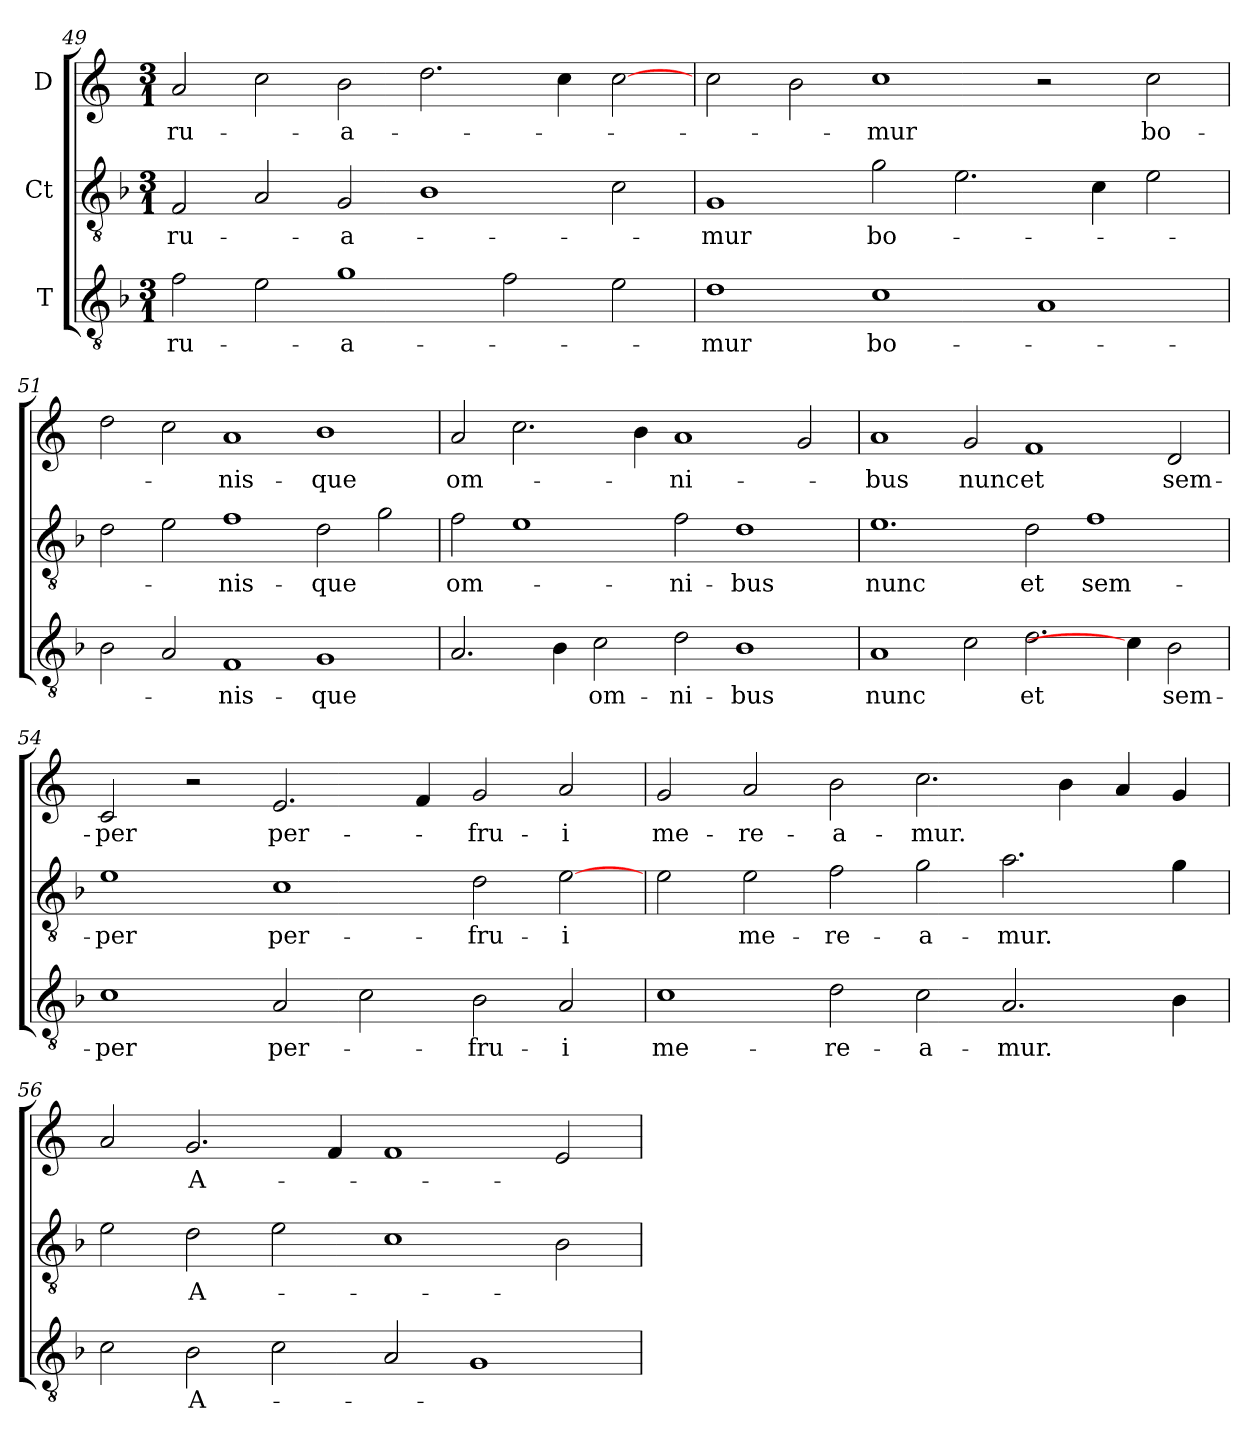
**kern	**text	**kern	**text	**kern	**text
*part3	*part3	*part2	*part2	*part1	*part1
*staff3	*staff3	*staff2	*staff2	*staff1	*staff1
*I"T	*	*I"Ct	*	*I"D	*
*clefGv2	*	*clefGv2	*	*clefG2	*
*ITrd7c12	*	*ITrd7c12	*	*	*
*k[b-]	*	*k[b-]	*	*k[]	*
*F:	*	*F:	*	*C:	*
*M3/1	*	*M3/1	*	*M3/1	*
=49	=49	=49	=49	=49	=49
!	!LO:LY:b:color=#000000	!	!	!	!
!	!	!	!LO:LY:b:color=#000000	!	!
!	!	!	!	!	!LO:LY:b:color=#000000
2Fi\	-ru-	2FFi/	ru-	2ai/	-ru-
2Ei\	.	2AAi/	.	2cci\	.
!	!LO:LY:b:color=#000000	!	!	!	!
!	!	!	!LO:LY:b:color=#000000	!	!
!	!	!	!	!	!LO:LY:b:color=#000000
1Gi\	-a-	2GGi/	-a-	2bi\	-a-
.	.	1BB-i/	.	2.ddi\	.
2Fi\	.	.	.	.	.
.	.	.	.	4cci\	.
2Ei\	.	2Ci\	.	[2cci\	.
=50	=50	=50	=50	=50	=50
!	!LO:LY:b:color=#000000	!	!	!	!
!	!	!	!LO:LY:b:color=#000000	!	!
1Di\	-mur	1GGi/	-mur	2cci\	.
.	.	.	.	2bi\	.
!	!LO:LY:b:color=#000000	!	!	!	!
!	!	!	!LO:LY:b:color=#000000	!	!
!	!	!	!	!	!LO:LY:b:color=#000000
1Ci\	bo-	2Gi\	bo-	1cci\	-mur
.	.	2.Ei\	.	.	.
1AAi/	.	.	.	2r	.
.	.	4Ci\	.	.	.
!	!	!	!	!	!LO:LY:b:color=#000000
.	.	2Ei\	.	2cci\	bo-
!!LO:LB:g=z
=51	=51	=51	=51	=51	=51
2BB-i\	.	2Di\	.	2ddi\	.
2AAi/	.	2Ei\	.	2cci\	.
!	!LO:LY:b:color=#000000	!	!	!	!
!	!	!	!LO:LY:b:color=#000000	!	!
!	!	!	!	!	!LO:LY:b:color=#000000
1FFi/	-nis-	1Fi\	-nis-	1ai/	-nis-
!	!LO:LY:b:color=#000000	!	!	!	!
!	!	!	!LO:LY:b:color=#000000	!	!
!	!	!	!	!	!LO:LY:b:color=#000000
1GGi/	-que	2Di\	-que	1bi/	-que
.	.	2Gi\	.	.	.
=52	=52	=52	=52	=52	=52
!	!	!	!LO:LY:b:color=#000000	!	!
!	!	!	!	!	!LO:LY:b:color=#000000
2.AAi/	.	2Fi\	om-	2ai/	om-
.	.	1Ei\	.	2.cci\	.
4BB-i\	.	.	.	.	.
!	!LO:LY:b:color=#000000	!	!	!	!
2Ci\	om-	.	.	.	.
.	.	.	.	4bi\	.
!	!LO:LY:b:color=#000000	!	!	!	!
!	!	!	!LO:LY:b:color=#000000	!	!
!	!	!	!	!	!LO:LY:b:color=#000000
2Di\	-ni-	2Fi\	-ni-	1ai/	-ni-
!	!LO:LY:b:color=#000000	!	!	!	!
!	!	!	!LO:LY:b:color=#000000	!	!
1BB-i/	-bus	1Di\	-bus	.	.
.	.	.	.	2gi/	.
=53	=53	=53	=53	=53	=53
!	!LO:LY:b:color=#000000	!	!	!	!
!	!	!	!LO:LY:b:color=#000000	!	!
!	!	!	!	!	!LO:LY:b:color=#000000
1AAi/	nunc	1.Ei\	nunc	1ai/	-bus
!	!	!	!	!	!LO:LY:b:color=#000000
2Ci\	.	.	.	2gi/	nunc
!	!LO:LY:b:color=#000000	!	!	!	!
!	!	!	!LO:LY:b:color=#000000	!	!
!	!	!	!	!	!LO:LY:b:color=#000000
2.Di\	et	2Di\	et	1fi/	et
!	!	!	!LO:LY:b:color=#000000	!	!
.	.	1Fi\	sem-	.	.
4Ci\]	.	.	.	.	.
!	!LO:LY:b:color=#000000	!	!	!	!
!	!	!	!	!	!LO:LY:b:color=#000000
2BB-i\	sem-	.	.	2di/	sem-
!!LO:LB:g=z
=54	=54	=54	=54	=54	=54
!	!LO:LY:b:color=#000000	!	!	!	!
!	!	!	!LO:LY:b:color=#000000	!	!
!	!	!	!	!	!LO:LY:b:color=#000000
1Ci\	-per	1Ei\	-per	2ci/	-per
.	.	.	.	2r	.
!	!LO:LY:b:color=#000000	!	!	!	!
!	!	!	!LO:LY:b:color=#000000	!	!
!	!	!	!	!	!LO:LY:b:color=#000000
2AAi/	per-	1Ci\	per-	2.ei/	per-
2Ci\	.	.	.	.	.
.	.	.	.	4fi/	.
!	!LO:LY:b:color=#000000	!	!	!	!
!	!	!	!LO:LY:b:color=#000000	!	!
!	!	!	!	!	!LO:LY:b:color=#000000
2BB-i\	-fru-	2Di\	-fru-	2gi/	-fru-
!	!LO:LY:b:color=#000000	!	!	!	!
!	!	!	!LO:LY:b:color=#000000	!	!
!	!	!	!	!	!LO:LY:b:color=#000000
2AAi/	-i	[2Ei\	-i	2ai/	-i
=55	=55	=55	=55	=55	=55
!	!LO:LY:b:color=#000000	!	!	!	!
!	!	!	!	!	!LO:LY:b:color=#000000
1Ci\	me-	2Ei\	.	2gi/	me-
!	!	!	!LO:LY:b:color=#000000	!	!
!	!	!	!	!	!LO:LY:b:color=#000000
.	.	2Ei\	me-	2ai/	-re-
!	!LO:LY:b:color=#000000	!	!	!	!
!	!	!	!LO:LY:b:color=#000000	!	!
!	!	!	!	!	!LO:LY:b:color=#000000
2Di\	-re-	2Fi\	-re-	2bi\	-a-
!	!LO:LY:b:color=#000000	!	!	!	!
!	!	!	!LO:LY:b:color=#000000	!	!
!	!	!	!	!	!LO:LY:b:color=#000000
2Ci\	-a-	2Gi\	-a-	2.cci\	-mur.
!	!LO:LY:b:color=#000000	!	!	!	!
!	!	!	!LO:LY:b:color=#000000	!	!
2.AAi/	-mur.	2.Ai\	-mur.	.	.
.	.	.	.	4bi\	.
.	.	.	.	4ai/	.
4BB-i\	.	4Gi\	.	4gi/	.
=56	=56	=56	=56	=56	=56
2Ci\	.	2Ei\	.	2ai/	.
!	!LO:LY:b:color=#000000	!	!	!	!
!	!	!	!LO:LY:b:color=#000000	!	!
!	!	!	!	!	!LO:LY:b:color=#000000
2BB-i\	A-	2Di\	A-	2.gi/	A-
2Ci\	.	2Ei\	.	.	.
.	.	.	.	4fi/	.
2AAi/	.	1Ci\	.	1fi/	.
1GGi/	.	.	.	.	.
.	.	2BB-i\	.	2ei/	.
=	=	=	=	=	=
*-	*-	*-	*-	*-	*-
